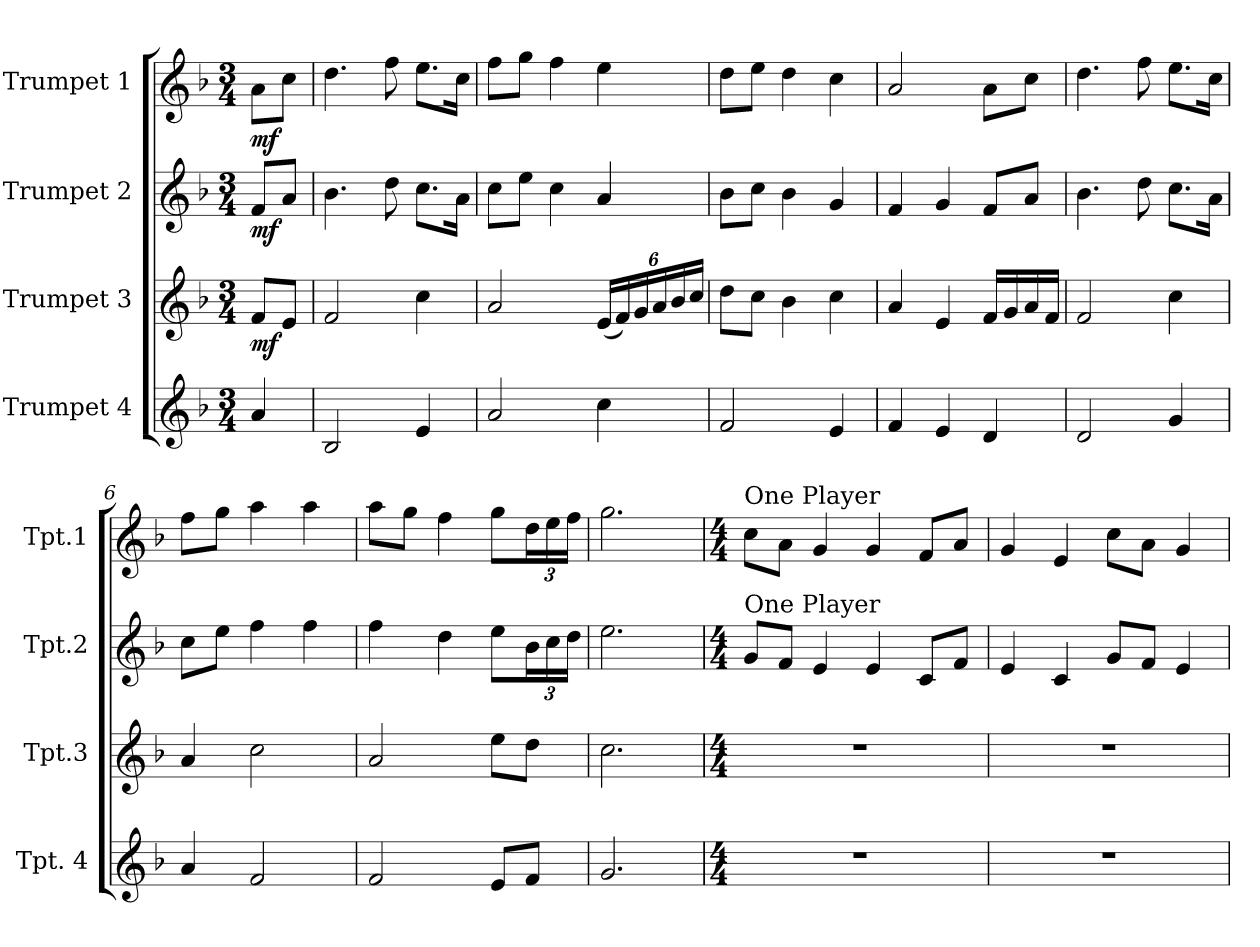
**kern	**kern	**dynam	**kern	**dynam	**kern	**dynam
*part4	*part3	*part3	*part2	*part2	*part1	*part1
*staff4	*staff3	*staff3	*staff2	*staff2	*staff1	*staff1
*I"Trumpet 4	*I"Trumpet 3	*	*I"Trumpet 2	*	*I"Trumpet 1	*
*I'Tpt. 4	*I'Tpt.3	*	*I'Tpt.2	*	*I'Tpt.1	*
*clefG2	*clefG2	*	*clefG2	*	*clefG2	*
*ITrd1c2	*ITrd1c2	*	*ITrd1c2	*	*ITrd1c2	*
*k[b-e-a-]	*k[b-e-a-]	*	*k[b-e-a-]	*	*k[b-e-a-]	*
*M3/4	*M3/4	*	*M3/4	*	*M3/4	*
*MM70	*MM70	*	*MM70	*	*MM70	*
=	=	=	=	=	=	=
!	!	!LO:DY:b	!	!LO:DY:b	!	!LO:DY:b
4g/	8e-/L	mf	8e-/L	mf	8g\L	mf
.	8d/J	.	8g/J	.	8b-\J	.
=1	=1	=1	=1	=1	=1	=1
2A-/	2e-/	.	4.a-\	.	4.cc\	.
.	.	.	8cc\	.	8ee-\	.
4d/	4b-\	.	8.b-\L	.	8.dd\L	.
.	.	.	16g\Jk	.	16b-\Jk	.
=2	=2	=2	=2	=2	=2	=2
2g/	2g/	.	8b-\L	.	8ee-\L	.
.	.	.	8dd\J	.	8ff\J	.
.	.	.	4b-\	.	4ee-\	.
*	*Xbrackettup	*	*	*	*	*
4b-\	(24d/LL	.	4g/	.	4dd\	.
.	24e-/)	.	.	.	.	.
.	24f/	.	.	.	.	.
.	24g/	.	.	.	.	.
.	24a-/	.	.	.	.	.
.	24b-/JJ	.	.	.	.	.
=3	=3	=3	=3	=3	=3	=3
2e-/	8cc\L	.	8a-\L	.	8cc\L	.
.	8b-\J	.	8b-\J	.	8dd\J	.
.	4a-\	.	4a-\	.	4cc\	.
4d/	4b-\	.	4f/	.	4b-\	.
=4	=4	=4	=4	=4	=4	=4
4e-/	4g/	.	4e-/	.	2g/	.
4d/	4d/	.	4f/	.	.	.
4c/	16e-/LL	.	8e-/L	.	8g\L	.
.	16f/	.	.	.	.	.
.	16g/	.	8g/J	.	8b-\J	.
.	16e-/JJ	.	.	.	.	.
=5	=5	=5	=5	=5	=5	=5
2c/	2e-/	.	4.a-\	.	4.cc\	.
.	.	.	8cc\	.	8ee-\	.
4f/	4b-\	.	8.b-\L	.	8.dd\L	.
.	.	.	16g\Jk	.	16b-\Jk	.
=6	=6	=6	=6	=6	=6	=6
4g/	4g/	.	8b-\L	.	8ee-\L	.
.	.	.	8dd\J	.	8ff\J	.
2e-/	2b-\	.	4ee-\	.	4gg\	.
.	.	.	4ee-\	.	4gg\	.
=7	=7	=7	=7	=7	=7	=7
2e-/	2g/	.	4ee-\	.	8gg\L	.
.	.	.	.	.	8ff\J	.
.	.	.	4cc\	.	4ee-\	.
8d/L	8dd\L	.	8dd\L	.	8ff\L	.
*	*	*	*Xbrackettup	*	*Xbrackettup	*
8e-/J	8cc\J	.	24a-\L	.	24cc\L	.
.	.	.	24b-\	.	24dd\	.
.	.	.	24cc\JJ	.	24ee-\JJ	.
=8	=8	=8	=8	=8	=8	=8
2.f/	2.b-\	.	2.dd\	.	2.ff\	.
=9	=9	=9	=9	=9	=9	=9
*M4/4	*M4/4	*	*M4/4	*	*M4/4	*
!	!	!	!	!	!LO:TX:a:t=One Player	!
!	!	!	!LO:TX:a:t=One Player	!	!	!
1r	1r	.	8f/L	.	8b-\L	.
.	.	.	8e-/J	.	8g\J	.
.	.	.	4d/	.	4f/	.
.	.	.	4d/	.	4f/	.
.	.	.	8B-/L	.	8e-/L	.
.	.	.	8e-/J	.	8g/J	.
!!LO:PB:g=z
=10	=10	=10	=10	=10	=10	=10
1r	1r	.	4d/	.	4f/	.
.	.	.	4B-/	.	4d/	.
.	.	.	8f/L	.	8b-\L	.
.	.	.	8e-/J	.	8g\J	.
.	.	.	4d/	.	4f/	.
=	=	=	=	=	=	=
*-	*-	*-	*-	*-	*-	*-
